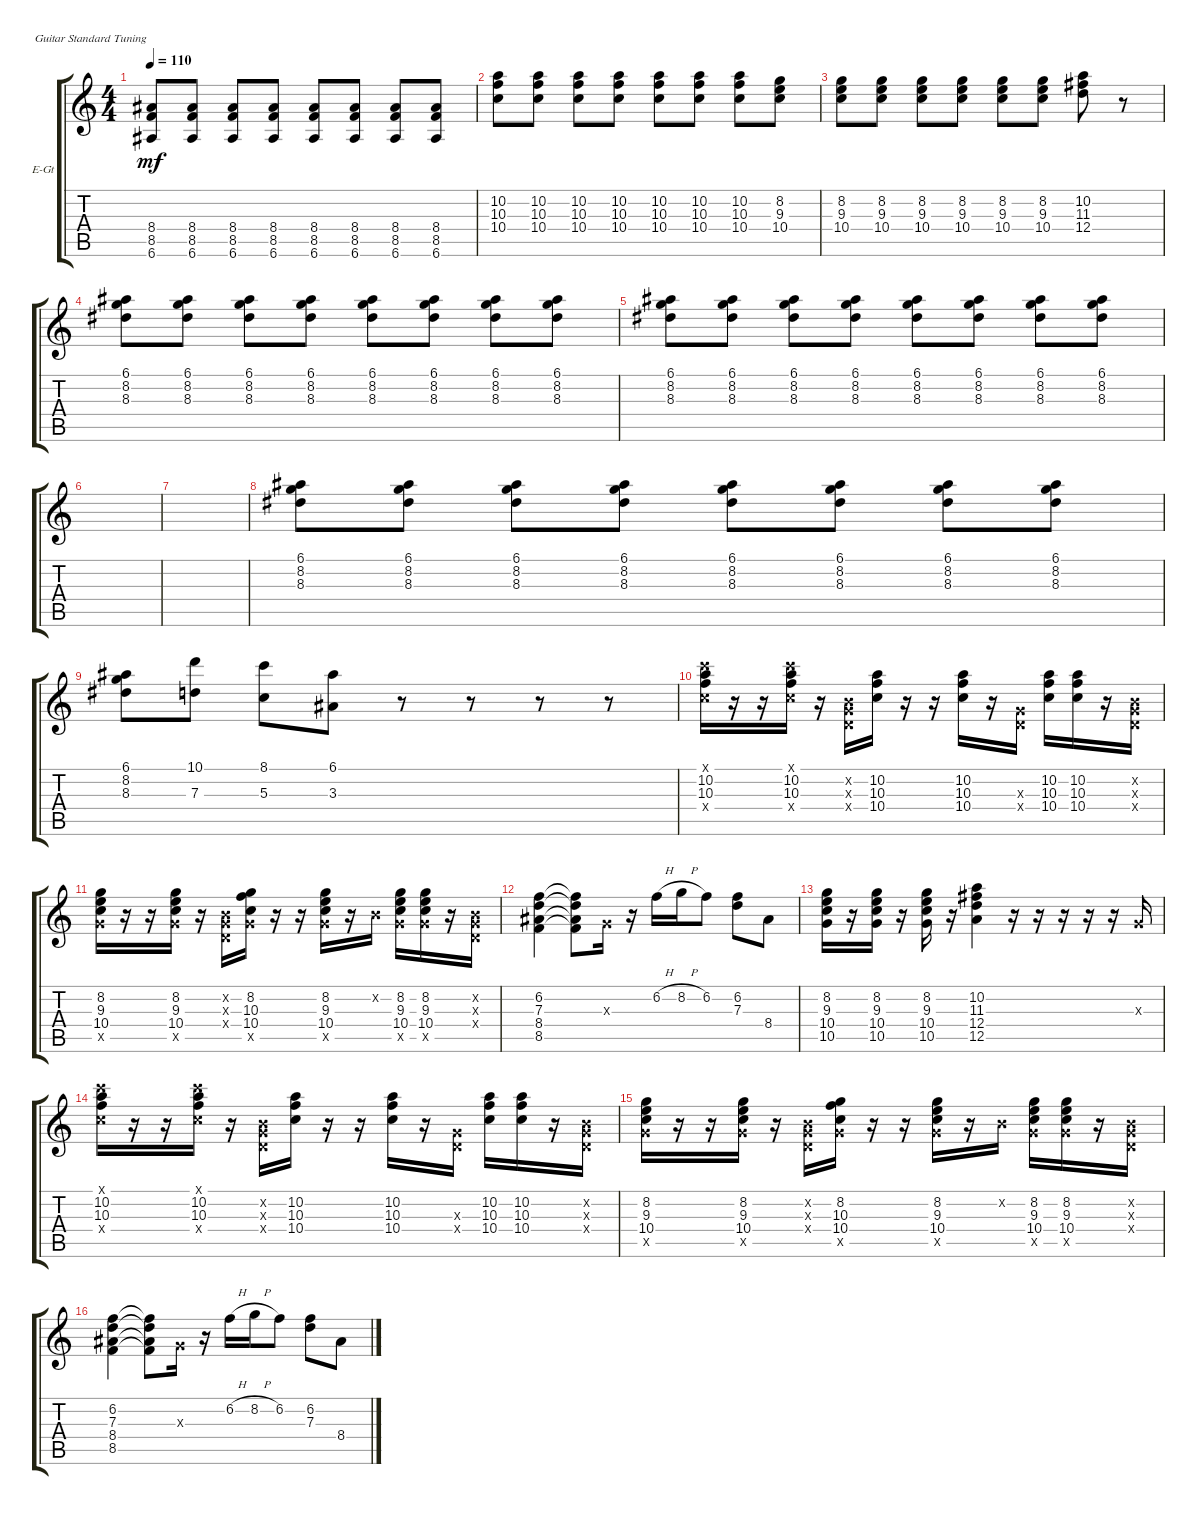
\defaultSystemsLayout 4
\bracketExtendMode groupsimilarinstruments
\firstSystemTrackNameOrientation horizontal
\otherSystemsTrackNameOrientation horizontal
\track ("Electric Guitar" "E-Gt") {instrument electricguitarclean}
\staff {score tabs}
\tuning (E4 B3 G3 D3 A2 E2)
\ts (4 4)
\tempo 110
\clef g2
\ks c
(6.6 8.5 8.4).8{dy mf} (6.6 8.5 8.4).8 (6.6 8.5 8.4).8 (6.6 8.5 8.4).8 (6.6 8.5 8.4).8 (6.6 8.5 8.4).8 (6.6 8.5 8.4).8 (6.6 8.5 8.4).8 |
(10.2 10.3 10.4).8 (10.2 10.3 10.4).8 (10.2 10.3 10.4).8 (10.2 10.3 10.4).8 (10.2 10.3 10.4).8 (10.2 10.3 10.4).8 (10.2 10.3 10.4).8 (8.2 9.3 10.4).8 |
(8.2 9.3 10.4).8 (8.2 9.3 10.4).8 (8.2 9.3 10.4).8 (8.2 9.3 10.4).8 (8.2 9.3 10.4).8 (8.2 9.3 10.4).8 (10.2 11.3 12.4).8 r.8 |
(6.1 8.2 8.3).8 (6.1 8.2 8.3).8 (6.1 8.2 8.3).8 (6.1 8.2 8.3).8 (6.1 8.2 8.3).8 (6.1 8.2 8.3).8 (6.1 8.2 8.3).8 (6.1 8.2 8.3).8 |
(6.1 8.2 8.3).8 (6.1 8.2 8.3).8 (6.1 8.2 8.3).8 (6.1 8.2 8.3).8 (6.1 8.2 8.3).8 (6.1 8.2 8.3).8 (6.1 8.2 8.3).8 (6.1 8.2 8.3).8 |
|
|
(8.3 8.2 6.1).8 (8.3 8.2 6.1).8 (8.3 8.2 6.1).8 (8.3 8.2 6.1).8 (8.3 8.2 6.1).8 (8.3 8.2 6.1).8 (8.3 8.2 6.1).8 (8.3 8.2 6.1).8 |
(8.3 8.2 6.1).8 (7.3 10.1).8 (5.3 8.1).8 (3.3 6.1).8 r.8 r.8 r.8 r.8 |
(10.2 10.3 10.4{x} 8.1{x}).16 r.16 r.16 (10.4{x} 10.3 10.2 8.1{x}).16 r.16 (0.2{x} 0.3{x} 0.4{x}).16 (10.4 10.3 10.2).16 r.16 r.16 (10.2 10.3 10.4).16 r.16 (0.3{x} 0.4{x}).16 (10.4 10.3 10.2).16 (10.4 10.3 10.2).16 r.16 (0.2{x} 0.3{x} 0.4{x}).16 |
(9.3 10.4 10.5{x} 8.2).16 r.16 r.16 (10.4 9.3 8.2 10.5{x}).16 r.16 (0.2{x} 0.3{x} 0.4{x}).16 (10.4 10.3 8.2 10.5{x}).16 r.16 r.16 (8.2 9.3 10.4 10.5{x}).16 r.16 0.2{x}.16 (10.4 9.3 8.2 10.5{x}).16 (10.4 9.3 8.2 10.5{x}).16 r.16 (0.3{x} 0.2{x} 0.4{x}).16 |
(6.2 7.3 8.4 8.5).4 (6.2{t} 7.3{t} 8.4{t} 8.5{t}).8 0.3{x}.16 r.16 6.2{h}.16 8.2{h}.16 6.2.8 (6.2 7.3).8 8.4.8 |
(9.3 8.2 10.4 10.5).16 r.16 (10.4 9.3 8.2 10.5).16 r.16 (10.4 9.3 8.2 10.5).16 r.16 (12.4 11.3 10.2 12.5).4 r.16 r.16 r.16 r.16 r.16 0.3{x}.16 |
(10.2 10.3 10.4{x} 8.1{x}).16 r.16 r.16 (10.4{x} 10.3 10.2 8.1{x}).16 r.16 (0.2{x} 0.3{x} 0.4{x}).16 (10.4 10.3 10.2).16 r.16 r.16 (10.2 10.3 10.4).16 r.16 (0.3{x} 0.4{x}).16 (10.4 10.3 10.2).16 (10.4 10.3 10.2).16 r.16 (0.2{x} 0.3{x} 0.4{x}).16 |
(9.3 10.4 10.5{x} 8.2).16 r.16 r.16 (10.4 9.3 8.2 10.5{x}).16 r.16 (0.2{x} 0.3{x} 0.4{x}).16 (10.4 10.3 8.2 10.5{x}).16 r.16 r.16 (8.2 9.3 10.4 10.5{x}).16 r.16 0.2{x}.16 (10.4 9.3 8.2 10.5{x}).16 (10.4 9.3 8.2 10.5{x}).16 r.16 (0.3{x} 0.2{x} 0.4{x}).16 |
(6.2 7.3 8.4 8.5).4 (6.2{t} 7.3{t} 8.4{t} 8.5{t}).8 0.3{x}.16 r.16 6.2{h}.16 8.2{h}.16 6.2.8 (6.2 7.3).8 8.4.8
